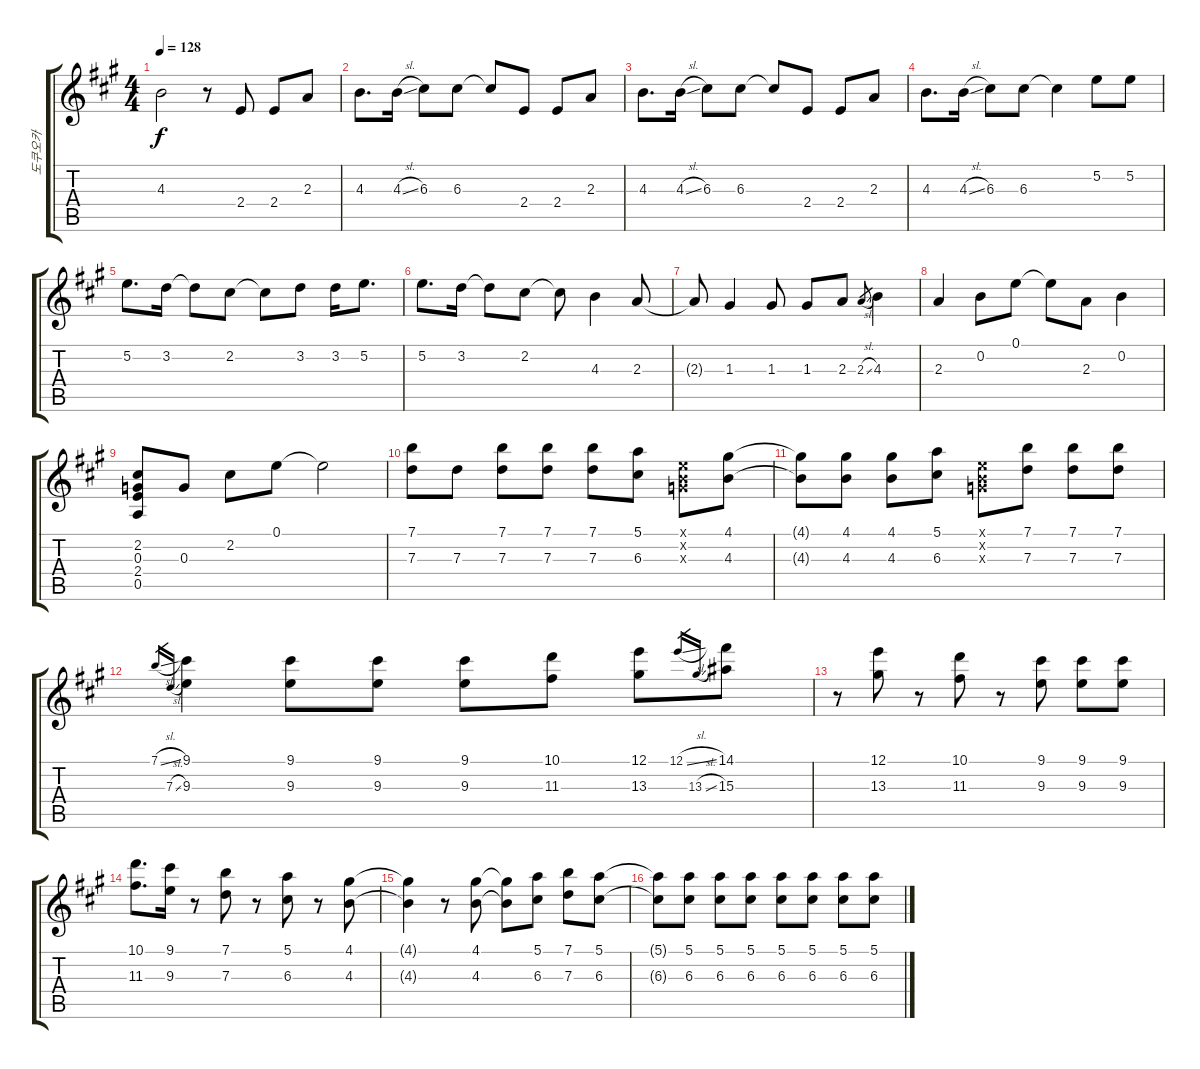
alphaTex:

\track ("도쿠오카" "도쿠오카") {instrument acousticguitarsteel}
\staff {score tabs}
\tuning (E4 B3 G3 D3 A2 E2) {hide}
\ts (4 4)
\tempo 128
\clef g2
\ks a
4.3{t}.2{dy f} r.8 2.4.8 2.4.8 2.3.8 |
4.3.8{d} 4.3{sl}.16 6.3.8 6.3.8 6.3{t}.8 2.4.8 2.4.8 2.3.8 |
4.3.8{d} 4.3{sl}.16 6.3.8 6.3.8 6.3{t}.8 2.4.8 2.4.8 2.3.8 |
4.3.8{d} 4.3{sl}.16 6.3.8 6.3.8 6.3{t}.4 5.2.8 5.2.8 |
5.2.8{d} 3.2.16 3.2{t}.8 2.2.8 2.2{t}.8 3.2.8 3.2.16 5.2.8{d} |
5.2.8{d} 3.2.16 3.2{t}.8 2.2.8 2.2{t}.8 4.3.4 2.3.8 |
2.3{t}.8 1.3.4 1.3.8 1.3.8 2.3.8 2.3{sl}.8{gr} 4.3.4 |
2.3.4 0.2.8 0.1.8 0.1{t}.8 2.3.8 0.2.4 |
(2.2 0.3 2.4 0.5).8 0.3.8 2.2.8 0.1.8 0.1{t}.2 |
(7.1 7.3).8 7.3.8 (7.1 7.3).8 (7.1 7.3).8 (7.1 7.3).8 (5.1 6.3).8 (0.1{x} 0.2{x} 0.3{x}).8 (4.1 4.3).8 |
(4.1{t} 4.3{t}).8 (4.1 4.3).8 (4.1 4.3).8 (5.1 6.3).8 (0.1{x} 0.2{x} 0.3{x}).8 (7.1 7.3).8 (7.1 7.3).8 (7.1 7.3).8 |
7.1{sl}.16{gr} 7.3{sl}.16{gr} (9.1 9.3).4 (9.1 9.3).8 (9.1 9.3).8 (9.1 9.3).8 (10.1 11.3).8 (12.1 13.3).8 12.1{sl}.16{gr} 13.3{sl}.16{gr} (14.1 15.3).8 |
r.8 (12.1 13.3).8 r.8 (10.1 11.3).8 r.8 (9.1 9.3).8 (9.1 9.3).8 (9.1 9.3).8 |
(10.1 11.3).8{d} (9.1 9.3).16 r.8 (7.1 7.3).8 r.8 (5.1 6.3).8 r.8 (4.1 4.3).8 |
(4.1{t} 4.3{t}).4 r.8 (4.1 4.3).8 (4.1{t} 4.3{t}).8 (5.1 6.3).8 (7.1 7.3).8 (5.1 6.3).8 |
(5.1{t} 6.3{t}).8 (5.1 6.3).8 (5.1 6.3).8 (5.1 6.3).8 (5.1 6.3).8 (5.1 6.3).8 (5.1 6.3).8 (5.1 6.3).8
